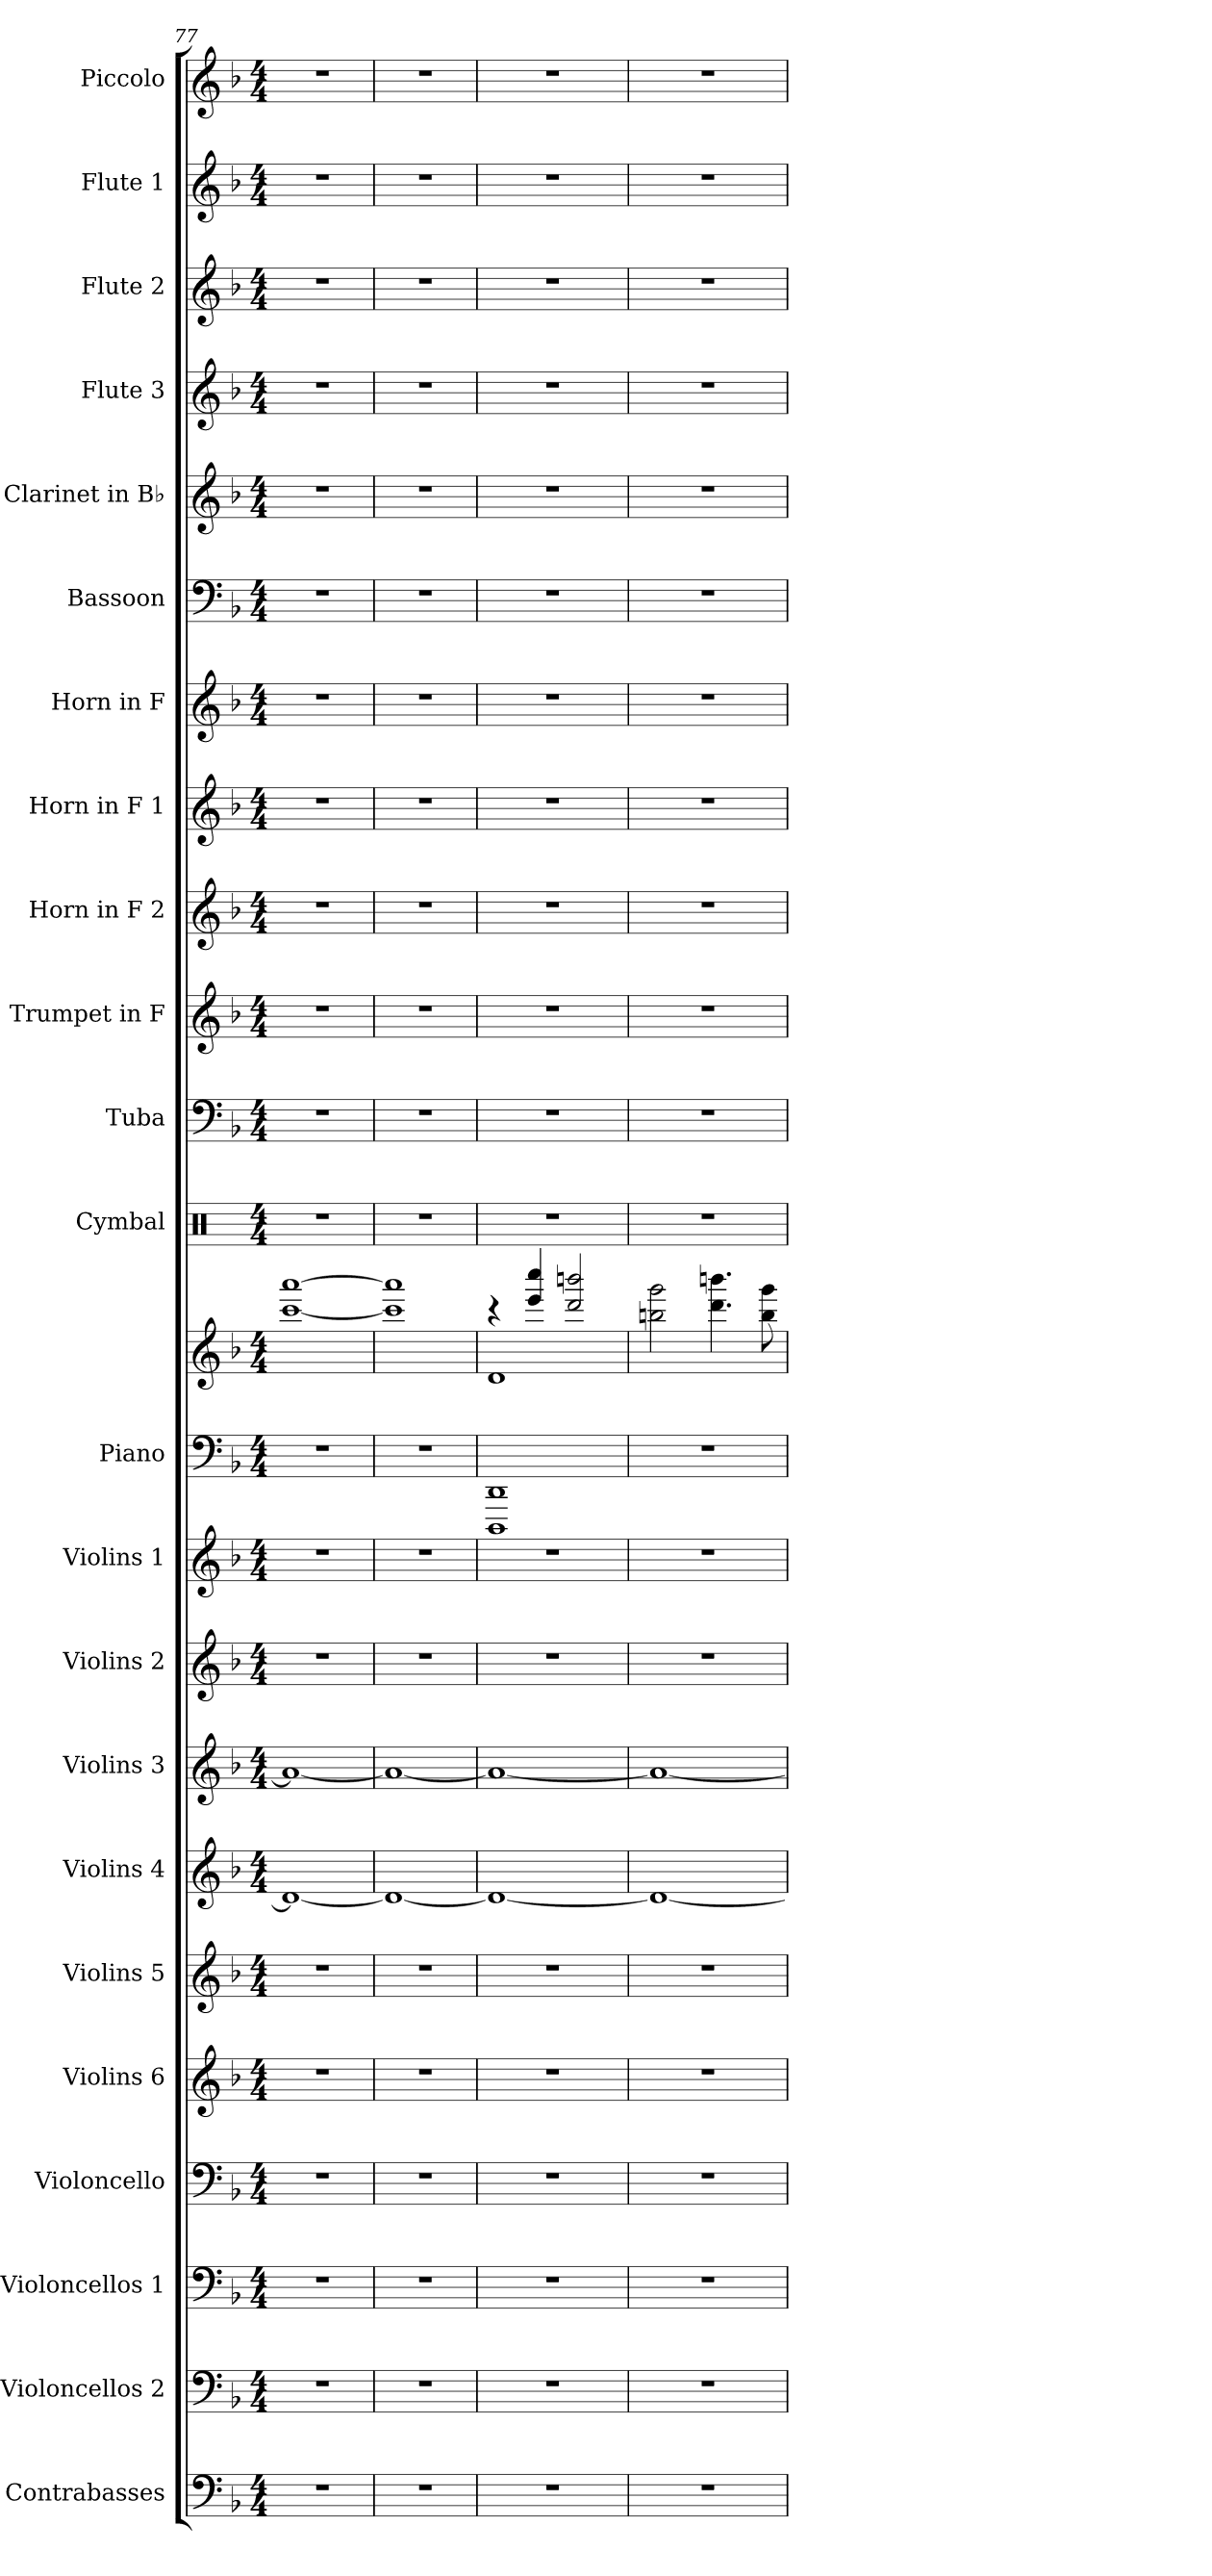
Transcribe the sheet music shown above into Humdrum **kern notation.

**kern	**kern	**kern	**kern	**kern	**kern	**kern	**kern	**kern	**kern	**kern	**kern	**kern	**kern	**kern	**kern	**kern	**kern	**kern	**kern	**kern	**kern	**kern	**kern
*part23	*part22	*part21	*part20	*part19	*part18	*part17	*part16	*part15	*part14	*part13	*part13	*part12	*part11	*part10	*part9	*part8	*part7	*part6	*part5	*part4	*part3	*part2	*part1
*staff24	*staff23	*staff22	*staff21	*staff20	*staff19	*staff18	*staff17	*staff16	*staff15	*staff14	*staff13	*staff12	*staff11	*staff10	*staff9	*staff8	*staff7	*staff6	*staff5	*staff4	*staff3	*staff2	*staff1
*I"Contrabasses	*I"Violoncellos 2	*I"Violoncellos 1	*I"Violoncello	*I"Violins 6	*I"Violins 5	*I"Violins 4	*I"Violins 3	*I"Violins 2	*I"Violins 1	*I"Piano	*	*I"Cymbal	*I"Tuba	*I"Trumpet in F	*I"Horn in F 2	*I"Horn in F 1	*I"Horn in F	*I"Bassoon	*I"Clarinet in B♭	*I"Flute 3	*I"Flute 2	*I"Flute 1	*I"Piccolo
*I'Cbs.	*I'Vcs. 2	*I'Vcs. 1	*I'Vc.	*I'Vlns. 6	*I'Vlns. 5	*I'Vlns. 4	*I'Vlns. 3	*I'Vlns. 2	*I'Vlns. 1	*I'Pno.	*	*I'Cym.	*I'Tba.	*I'Tpt. in F	*	*	*	*I'Bsn.	*I'Cl. in B♭	*I'Fl. 3	*I'Fl. 2	*I'Fl. 1	*I'Picc.
*clefF4	*clefF4	*clefF4	*clefF4	*clefG2	*clefG2	*clefG2	*clefG2	*clefG2	*clefG2	*clefF4	*clefG2	*clefX	*clefF4	*clefG2	*clefG2	*clefG2	*clefG2	*clefF4	*clefG2	*clefG2	*clefG2	*clefG2	*clefG2
*ITrd7c12	*	*	*	*	*	*	*	*	*	*	*	*	*	*ITrd-3c-5	*ITrd4c7	*ITrd4c7	*ITrd4c7	*	*ITrd1c2	*	*	*	*ITrd-7c-12
*k[b-]	*k[b-]	*k[b-]	*k[b-]	*k[b-]	*k[b-]	*k[b-]	*k[b-]	*k[b-]	*k[b-]	*k[b-]	*k[b-]	*k[]	*k[b-]	*k[b-e-]	*k[b-e-]	*k[b-e-]	*k[b-e-]	*k[b-]	*k[b-e-a-]	*k[b-]	*k[b-]	*k[b-]	*k[b-]
*M4/4	*M4/4	*M4/4	*M4/4	*M4/4	*M4/4	*M4/4	*M4/4	*M4/4	*M4/4	*M4/4	*M4/4	*M4/4	*M4/4	*M4/4	*M4/4	*M4/4	*M4/4	*M4/4	*M4/4	*M4/4	*M4/4	*M4/4	*M4/4
=77	=77	=77	=77	=77	=77	=77	=77	=77	=77	=77	=77	=77	=77	=77	=77	=77	=77	=77	=77	=77	=77	=77	=77
1r	1r	1r	1r	1r	1r	1d_	1a_	1r	1r	1r	[1ccc [1aaa	1r	1r	1r	1r	1r	1r	1r	1r	1r	1r	1r	1r
=78	=78	=78	=78	=78	=78	=78	=78	=78	=78	=78	=78	=78	=78	=78	=78	=78	=78	=78	=78	=78	=78	=78	=78
1r	1r	1r	1r	1r	1r	1d_	1a_	1r	1r	1r	1ccc] 1aaa]	1r	1r	1r	1r	1r	1r	1r	1r	1r	1r	1r	1r
!!LO:LB:g=z
=79	=79	=79	=79	=79	=79	=79	=79	=79	=79	=79	=79	=79	=79	=79	=79	=79	=79	=79	=79	=79	=79	=79	=79
*	*	*	*	*	*	*	*	*	*	*	*^	*	*	*	*	*	*	*	*	*	*	*	*
1r	1r	1r	1r	1r	1r	1d_	1a_	1r	1r	1DDD 1DD	4r	1d	1r	1r	1r	1r	1r	1r	1r	1r	1r	1r	1r	1r
.	.	.	.	.	.	.	.	.	.	.	4eee/ 4cccc/	.	.	.	.	.	.	.	.	.	.	.	.	.
.	.	.	.	.	.	.	.	.	.	.	2ddd/ 2bbbn/	.	.	.	.	.	.	.	.	.	.	.	.	.
*	*	*	*	*	*	*	*	*	*	*	*v	*v	*	*	*	*	*	*	*	*	*	*	*	*
=80	=80	=80	=80	=80	=80	=80	=80	=80	=80	=80	=80	=80	=80	=80	=80	=80	=80	=80	=80	=80	=80	=80	=80
1r	1r	1r	1r	1r	1r	1d_	1a_	1r	1r	1r	2bbn\ 2ggg\	1r	1r	1r	1r	1r	1r	1r	1r	1r	1r	1r	1r
.	.	.	.	.	.	.	.	.	.	.	4.ddd\ 4.bbbn\	.	.	.	.	.	.	.	.	.	.	.	.
.	.	.	.	.	.	.	.	.	.	.	8bb\ 8ggg\	.	.	.	.	.	.	.	.	.	.	.	.
=	=	=	=	=	=	=	=	=	=	=	=	=	=	=	=	=	=	=	=	=	=	=	=
*-	*-	*-	*-	*-	*-	*-	*-	*-	*-	*-	*-	*-	*-	*-	*-	*-	*-	*-	*-	*-	*-	*-	*-
